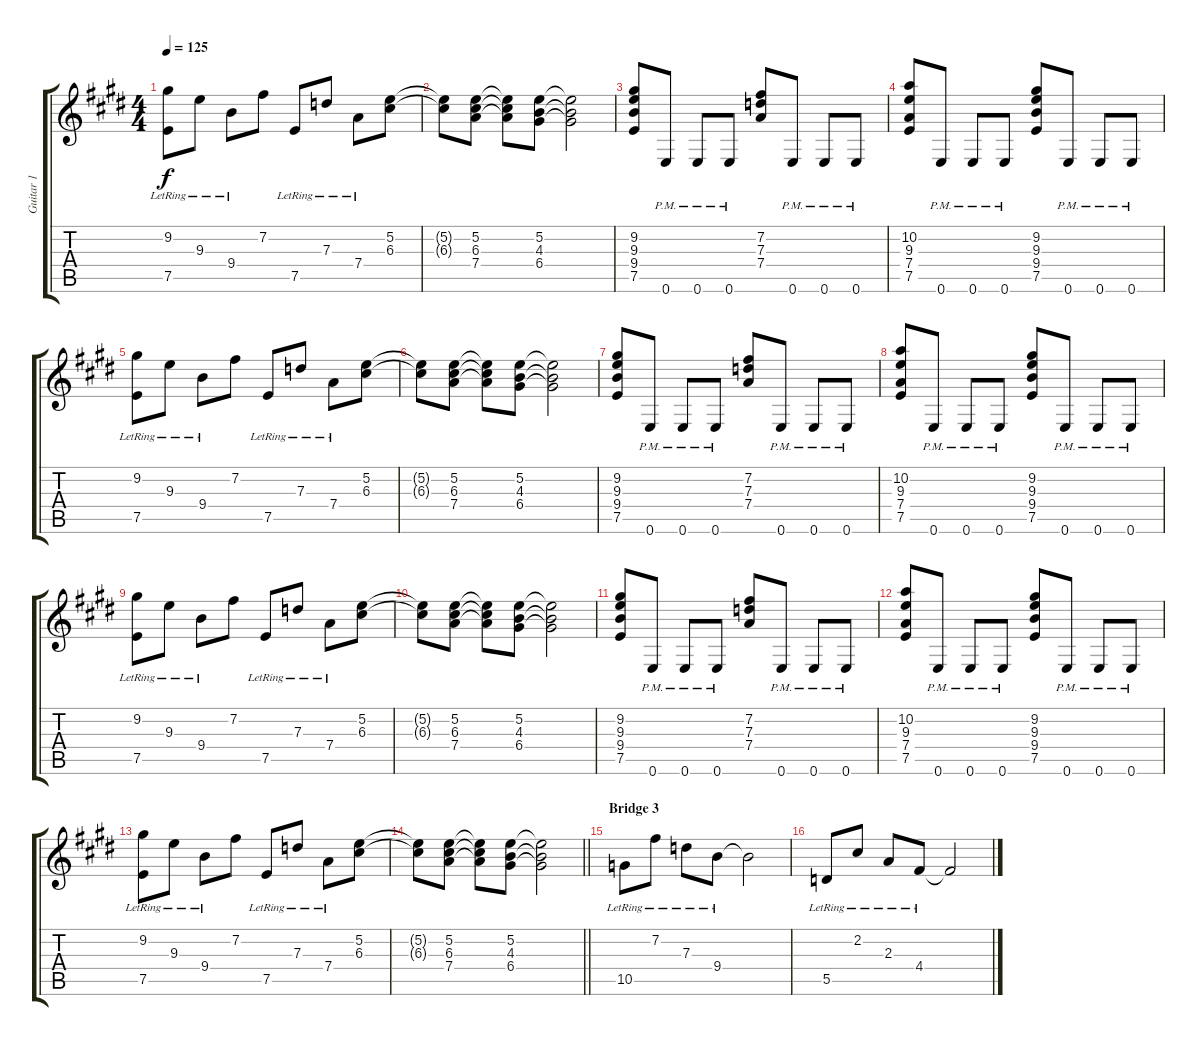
\track ("Guitar 1" "Guitar 1") {instrument electricguitarjazz}
\staff {score tabs}
\tuning (E4 B3 G3 D3 A2 E2) {hide}
\ts (4 4)
\tempo 125
\clef g2
\ks e
(9.2{lr} 7.5{lr}).8{dy f} 9.3{lr}.8 9.4{lr}.8 7.2.8 7.5{lr}.8 7.3{lr}.8 7.4{lr}.8 (5.2 6.3).8 |
(5.2{t} 6.3{t}).8 (5.2 6.3 7.4).8 (5.2{t} 6.3{t} 7.4{t}).8 (5.2 4.3 6.4).8 (5.2{t} 4.3{t} 6.4{t}).2 |
(9.2 9.3 9.4 7.5).8 0.6{pm}.8 0.6{pm}.8 0.6{pm}.8 (7.2 7.3 7.4).8 0.6{pm}.8 0.6{pm}.8 0.6{pm}.8 |
(10.2 9.3 7.4 7.5).8 0.6{pm}.8 0.6{pm}.8 0.6{pm}.8 (9.2 9.3 9.4 7.5).8 0.6{pm}.8 0.6{pm}.8 0.6{pm}.8 |
(9.2{lr} 7.5{lr}).8 9.3{lr}.8 9.4{lr}.8 7.2.8 7.5{lr}.8 7.3{lr}.8 7.4{lr}.8 (5.2 6.3).8 |
(5.2{t} 6.3{t}).8 (5.2 6.3 7.4).8 (5.2{t} 6.3{t} 7.4{t}).8 (5.2 4.3 6.4).8 (5.2{t} 4.3{t} 6.4{t}).2 |
(9.2 9.3 9.4 7.5).8 0.6{pm}.8 0.6{pm}.8 0.6{pm}.8 (7.2 7.3 7.4).8 0.6{pm}.8 0.6{pm}.8 0.6{pm}.8 |
(10.2 9.3 7.4 7.5).8 0.6{pm}.8 0.6{pm}.8 0.6{pm}.8 (9.2 9.3 9.4 7.5).8 0.6{pm}.8 0.6{pm}.8 0.6{pm}.8 |
(9.2{lr} 7.5{lr}).8 9.3{lr}.8 9.4{lr}.8 7.2.8 7.5{lr}.8 7.3{lr}.8 7.4{lr}.8 (5.2 6.3).8 |
(5.2{t} 6.3{t}).8 (5.2 6.3 7.4).8 (5.2{t} 6.3{t} 7.4{t}).8 (5.2 4.3 6.4).8 (5.2{t} 4.3{t} 6.4{t}).2 |
(9.2 9.3 9.4 7.5).8 0.6{pm}.8 0.6{pm}.8 0.6{pm}.8 (7.2 7.3 7.4).8 0.6{pm}.8 0.6{pm}.8 0.6{pm}.8 |
(10.2 9.3 7.4 7.5).8 0.6{pm}.8 0.6{pm}.8 0.6{pm}.8 (9.2 9.3 9.4 7.5).8 0.6{pm}.8 0.6{pm}.8 0.6{pm}.8 |
(9.2{lr} 7.5{lr}).8 9.3{lr}.8 9.4{lr}.8 7.2.8 7.5{lr}.8 7.3{lr}.8 7.4{lr}.8 (5.2 6.3).8 |
\barLineRight lightlight
(5.2{t} 6.3{t}).8 (5.2 6.3 7.4).8 (5.2{t} 6.3{t} 7.4{t}).8 (5.2 4.3 6.4).8 (5.2{t} 4.3{t} 6.4{t}).2 |
\section ("" "Bridge 3")
10.5{lr}.8 7.2{lr}.8 7.3{lr}.8 9.4{lr}.8 9.4{t}.2 |
5.5{lr}.8 2.2{lr}.8 2.3{lr}.8 4.4{lr}.8 4.4{t}.2
